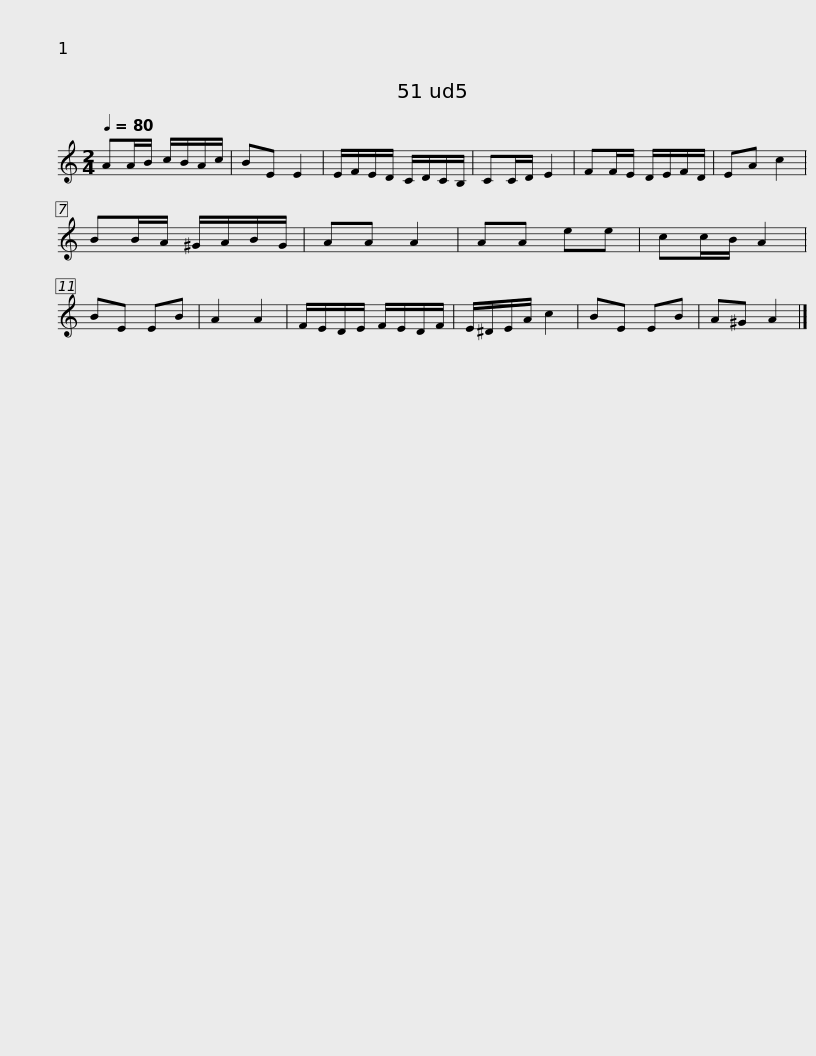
X:1
L:1/8
Q:1/4=80
M:2/4
I:linebreak $
K:C
V:1 treble
V:1
 AA/B/ c/B/A/c/ | BE E2 | E/F/E/D/ C/D/C/B,/ | CC/D/ E2 | FF/E/ D/E/F/D/ | %5
 EA c2 | BB/A/ ^G/A/B/G/ | AA A2 |$ AA ee | cc/B/ A2 | %10
 BE EB | A2 A2 | F/E/D/E/ F/E/D/F/ | E/^D/E/A/ c2 | BE EB | %15
 A^G A2 |] %16
